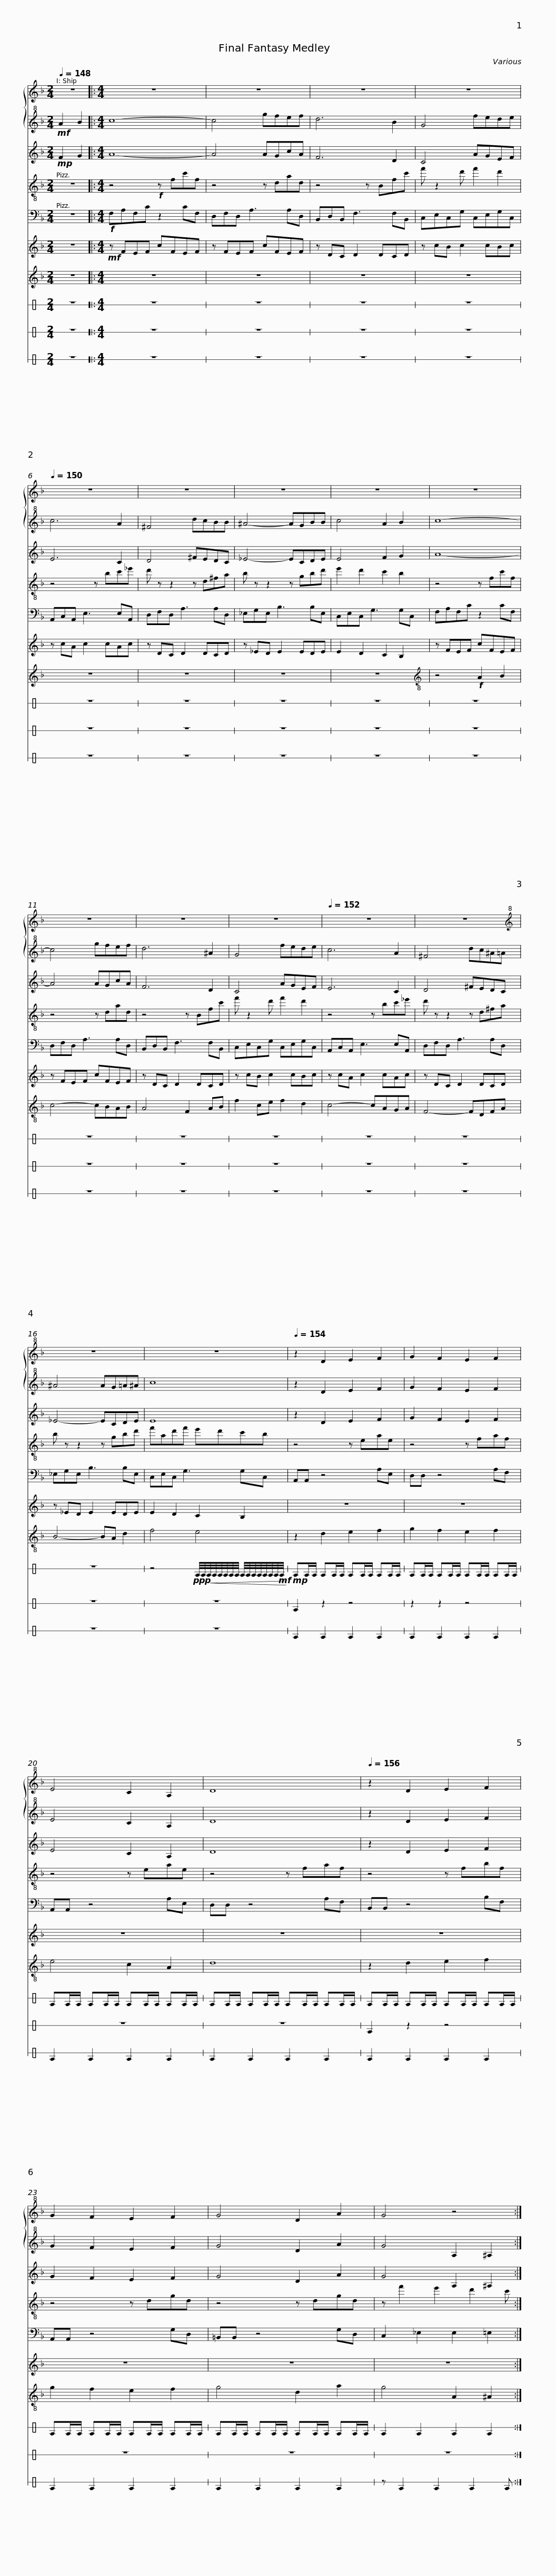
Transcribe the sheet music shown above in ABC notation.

X:1
%%score { 1 2 } 3 4 5 6 7 8 9 10
L:1/8
Q:1/4=148
M:2/4
I:linebreak $
K:F
V:1 treble
V:2 treble+8
V:3 treble
V:4 treble-8
V:5 bass
V:6 treble transpose=24
V:7 treble
V:8 perc stafflines=1
K:none
V:9 perc stafflines=1
K:none
V:10 perc stafflines=1
K:none
V:1
 z4 |:[M:4/4] z8 | z8 | z8 | z8 |$ %5
[Q:1/4=150] z8 | z8 | z8 | z8 | z8 |$ %10
 z8 | z8 | z8 |[Q:1/4=152] z8 |$ z8 | %15
[K:treble+8] z8 | z8 |$[Q:1/4=154] z2 D2 E2 F2 | G2 F2 E2 F2 | E4 C2 A,2 |$ %20
 D8 |[Q:1/4=156] z2 D2 E2 F2 | G2 F2 E2 F2 |$ G4 D2 A2 | G4 z4 :| %25
V:2
!mf! A2 B2 |:[M:4/4] c8- | c4 gfef | d6 B2 | G4 fede |$ %5
 c6 A2 | ^F4 dcBB | ^A4- AGBB | c4 A2 B2 | c8- |$ %10
 c4 gfef | d6 ^A2 | G4 fede | c6 A2 |$ ^F4 dc^A=A | %15
 ^A4 AG=A^A | c8 |$ z2 D2 E2 F2 | G2 F2 E2 F2 | E4 C2 A,2 |$ %20
 D8 | z2 D2 E2 F2 | G2 F2 E2 F2 |$ G4 D2 A2 | G4 A,2 ^A,2 :| %25
V:3
!mp! F2 G2 |:[M:4/4] A8- | A4 AGcA | F6 D2 | C4 AGEF |$ %5
 E6 C2 | D4 ^FEDC | _E4- ECDE | E4 F2 G2 | A8- |$ %10
 A4 AGcA | F6 D2 | C4 AGEF | E6 C2 |$ D4 ^FEDC | %15
 _E4- ECDE | E8 |$ z2 D2 E2 F2 | G2 F2 E2 F2 | E4 C2 A,2 |$ %20
 D8 | z2 D2 E2 F2 | G2 F2 E2 F2 |$ G4 D2 A2 | G4 A,2 ^A,2 :| %25
V:4
 z4 |:[M:4/4] z4!f! z fc'f | z4 z dad | z4 z Bfc' | f' z2 d' f'2 d'2 |$ %5
 z4 z bc'_e' | d' z z2 z d^fa | b z z2 z gbd' | e'2 d'2 c'2 b2 | z4 z fc'f |$ %10
 z4 z dad | z4 z Bfc' | f' z2 d' f'2 d'2 | z4 z bc'_e' |$ d' z z2 z d^fa | %15
 b z z2 z gbd' | f'ad'f' e'd'c'b |$ z4 z eae | z4 z faf | z4 z eae |$ %20
 z4 z faf | z4 z fbf | z4 z dgd |$ z4 z dgd | z f'2 e'2 d'2 c' :| %25
V:5
 z4 |:[M:4/4]!f! F,A,F,C z2 CF, | D,F,D, A,3 A,D, | B,,D,B,, F,3 F,B,, | C,E,C,G, C,E,G,C, |$ %5
 A,,C,A,, E,3 E,A,, | D,F,D, A,3 A,D, | _E,G,E, B,3 B,E, | C,E,C, G,3 G,C, | F,A,F,C z2 CF, |$ %10
 D,F,D, A,3 A,D, | B,,D,B,, F,3 F,B,, | C,E,C,G, C,E,G,C, | A,,C,A,, E,3 E,A,, |$ D,F,D, A,3 A,D, | %15
 _E,G,E, B,3 B,E, | C,E,C, G,3 G,C, |$ A,,A,, z4 A,E, | D,D, z4 A,F, | A,,A,, z4 A,E, |$ %20
 D,D, z4 A,F, | B,,B,, z4 B,F, | A,,A,, z4 G,D, |$ =B,,B,, z4 G,D, | C,2 _E,2 E,2 =E,2 :| %25
V:6
 z4 |:[M:4/4]!mf! z FEF cFEF | z FEF cFEF | z DC D2 DCD | z cB c2 cBc |$ %5
 z cA c2 cAc | z DC D2 DCD | z _ED E2 EDE | E2 D2 C2 B,2 | z FEF cFEF |$ %10
 z FEF cFEF | z DC D2 DCD | z cB c2 cBc | z cA c2 cAc |$ z DC D2 DCD | %15
 z _ED E2 EDE | E2 D2 C2 B,2 |$ z8 | z8 | z8 |$ %20
 z8 | z8 | z8 |$ z8 | z8 :| %25
V:7
 z4 |:[M:4/4] z8 | z8 | z8 | z8 |$ %5
 z8 | z8 | z8 | z8 |[K:treble-8] z4!f! A2 B2 |$ %10
 c4- cBAB | A4 F2 AB | f2 ce f2 d2 | c4- cAGA |$ F4- FDFA | %15
 B4- BA d2 | f4 e4 |$ z2 d2 e2 f2 | g2 f2 e2 f2 | e4 c2 A2 |$ %20
 d8 | z2 d2 e2 f2 | g2 f2 e2 f2 |$ g4 d2 a2 | g4 A2 ^A2 :| %25
V:8
[K:C] z4 |:[M:4/4] z8 | z8 | z8 | z8 |$ %5
 z8 | z8 | z8 | z8 | z8 |$ %10
 z8 | z8 | z8 | z8 |$ z8 | %15
 z8 | z4!ppp!!<(! E/4E/4E/4E/4E/4E/4E/4E/4 E/4E/4E/4E/4E/4E/4E/4!mf!E/4!<)! |$!mp! EE/E/ EE/E/ EE/E/ EE/E/ | EE/E/ EE/E/ EE/E/ EE/E/ | EE/E/ EE/E/ EE/E/ EE/E/ |$ %20
 EE/E/ EE/E/ EE/E/ EE/E/ | EE/E/ EE/E/ EE/E/ EE/E/ | EE/E/ EE/E/ EE/E/ EE/E/ |$ EE/E/ EE/E/ EE/E/ EE/E/ | E2 E2 E2 E2 :| %25
V:9
[K:C] z4 |:[M:4/4] z8 | z8 | z8 | z8 |$ %5
 z8 | z8 | z8 | z8 | z8 |$ %10
 z8 | z8 | z8 | z8 |$ z8 | %15
 z8 | z8 |$ E2 z2 z4 | z2 z2 z4 | z8 |$ %20
 z8 | E2 z2 z4 | z8 |$ z8 | z8 :| %25
V:10
[K:C] z4 |:[M:4/4] z8 | z8 | z8 | z8 |$ %5
 z8 | z8 | z8 | z8 | z8 |$ %10
 z8 | z8 | z8 | z8 |$ z8 | %15
 z8 | z8 |$ E2 E2 E2 E2 | E2 E2 E2 E2 | E2 E2 E2 E2 |$ %20
 E2 E2 E2 E2 | E2 E2 E2 E2 | E2 E2 E2 E2 |$ E2 E2 E2 E2 | z E2 E2 E2 E :| %25
